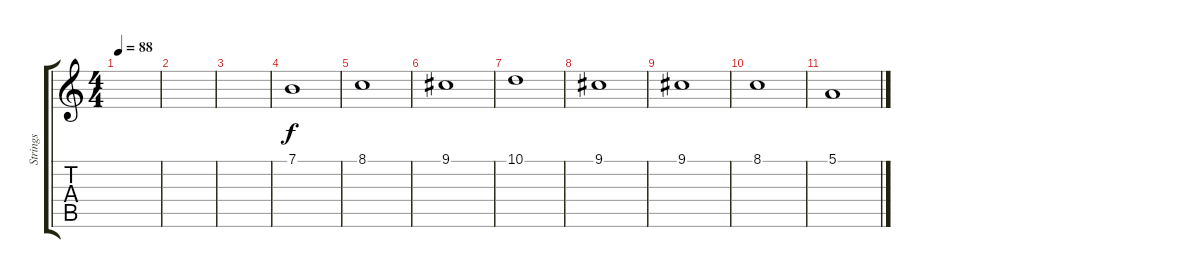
\track ("Strings" "Strings") {instrument synthstrings1}
\staff {score tabs}
\tuning (E4 B3 G3 D3 A2 E2) {hide}
\ts (4 4)
\tempo 88
\clef g2
\ks c
|
|
|
7.1.1 |
8.1.1 |
9.1.1 |
10.1.1 |
9.1.1 |
9.1.1 |
8.1.1 |
5.1.1
